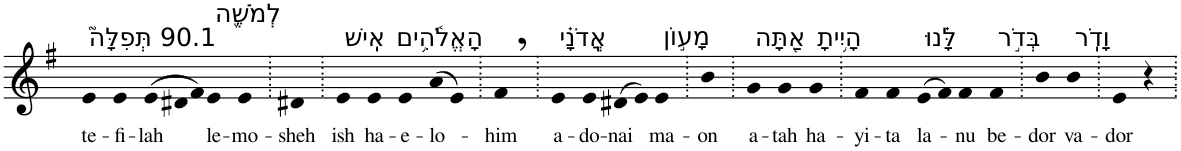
**kern	**text
*part1	*part1
*staff1	*staff1
*I"Piano	*
*I'Pno	*
*clefG2	*
*k[f#]	*
*G:	*
=1	=1
!LO:TX:a:t=90.1 תְּפִלָּה֮	!
!	!LO:LY:b
4e	te-
!	!LO:LY:b
4e	-fi-
*Xtuplet	*
!	!LO:LY:b
(>12e	-lah
12d#X	.
12f#)	.
!LO:TX:a:t=לְמֹשֶׁ֪ה	!
!	!LO:LY:b
4e	le-
!	!LO:LY:b
4e	-mo-
=2.	=2.
!	!LO:LY:b
4d#X	-sheh
=3.	=3.
!LO:TX:a:t=אִֽישׁ	!
!	!LO:LY:b
4e	ish
!LO:TX:a:t=הָאֱלֹ֫הִ֥ים	!
!	!LO:LY:b
4e	ha-
!	!LO:LY:b
4e	-e-
!	!LO:LY:b
(>8a	-lo-
8e)	.
=4.	=4.
!	!LO:LY:b
4f#,	-him
=5.	=5.
!LO:TX:a:t=אֲֽדֹנָ֗י	!
!	!LO:LY:b
4e	a-
!	!LO:LY:b
4e	-do-
!	!LO:LY:b
(>8d#X	-nai
8e)	.
!LO:TX:a:t=מָע֣וֹן	!
!	!LO:LY:b
4e	ma-
=6.	=6.
!	!LO:LY:b
4b	-on
=7.	=7.
!LO:TX:a:t=אַ֭תָּה	!
!	!LO:LY:b
4g	a-
!	!LO:LY:b
4g	-tah
!LO:TX:a:t=הָיִ֥יתָ	!
!	!LO:LY:b
4g	ha-
=8.	=8.
!	!LO:LY:b
4f#	-yi-
!	!LO:LY:b
4f#	-ta
!LO:TX:a:t=לָּ֗נוּ	!
!	!LO:LY:b
(>8e	la-
8f#)	.
!	!LO:LY:b
4f#	-nu
!LO:TX:a:t=בְּדֹ֣ר	!
!	!LO:LY:b
4f#	be-
=9.	=9.
!	!LO:LY:b
4b	-dor
!LO:TX:a:t=וָדֹֽר	!
!	!LO:LY:b
4b	va-
=10.	=10.
!	!LO:LY:b
4e	-dor
4r	.
=.	=.
*-	*-
